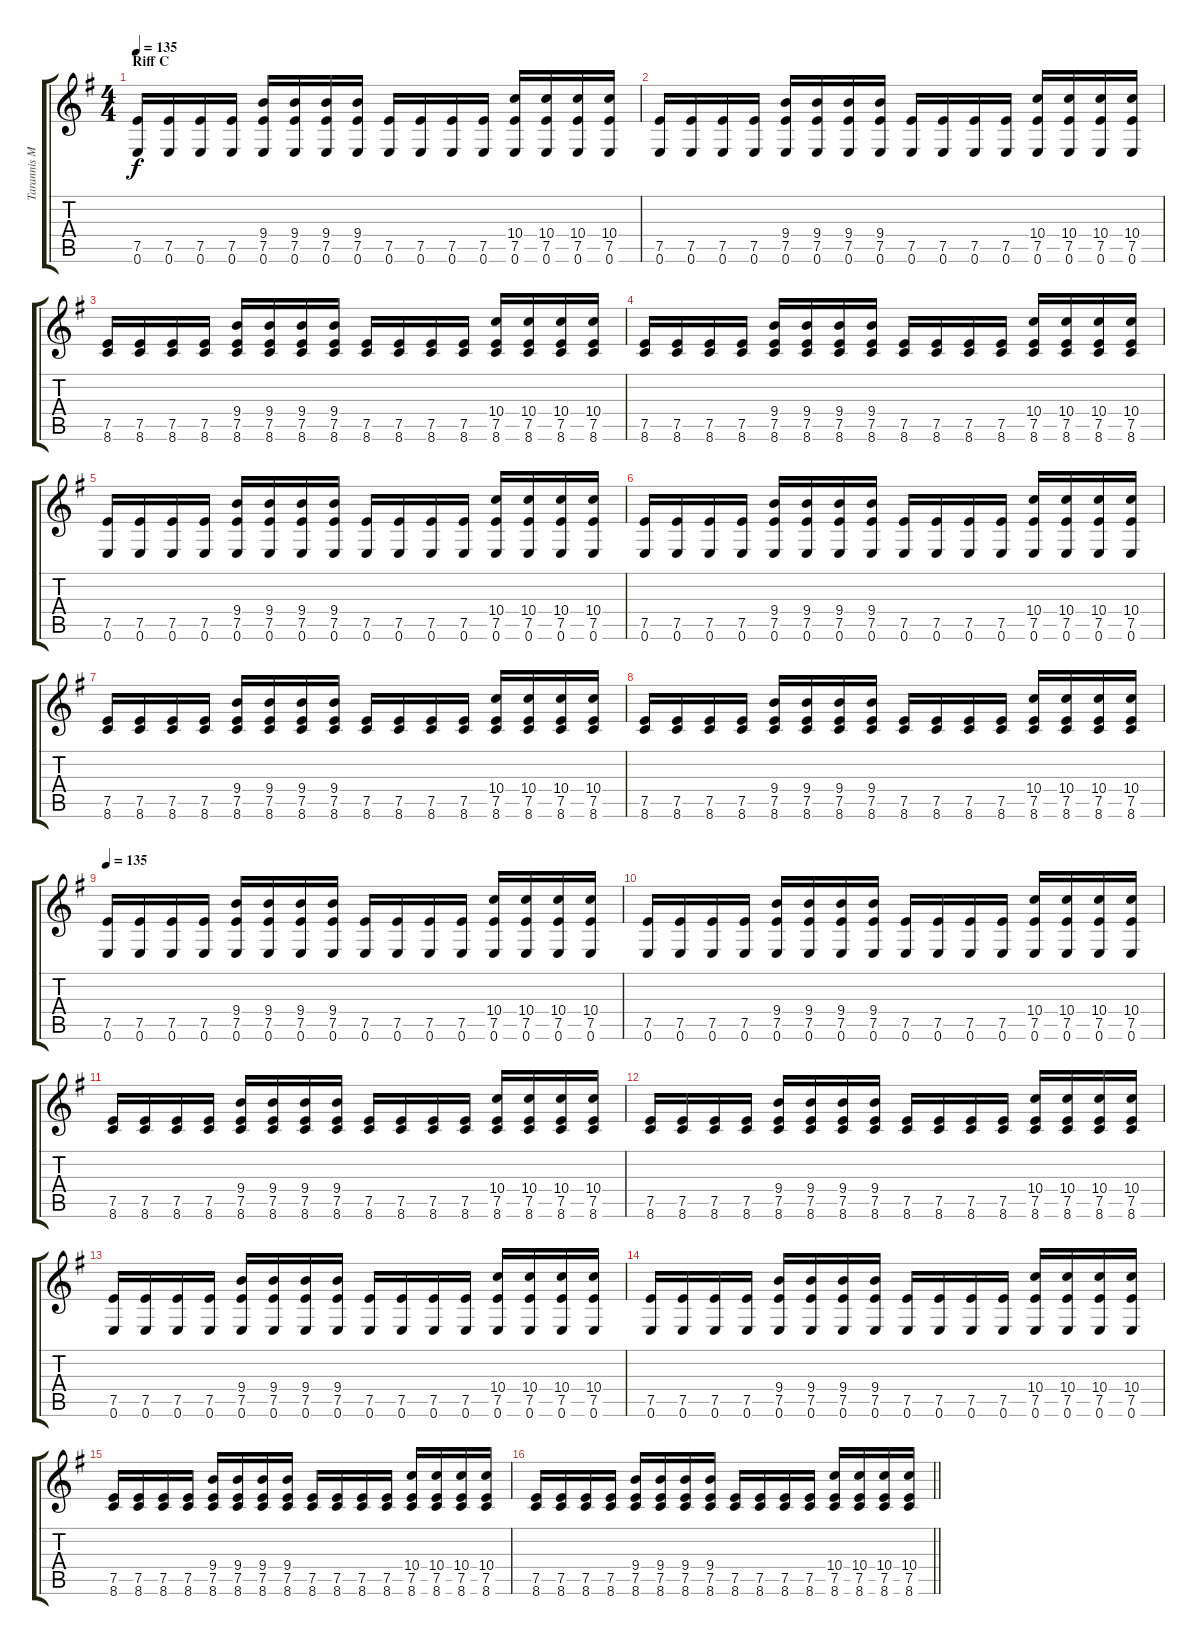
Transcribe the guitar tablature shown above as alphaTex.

\track ("Tarannis Moloch" "Tarannis M") {instrument overdrivenguitar}
\staff {score tabs}
\tuning (E4 B3 G3 D3 A2 E2) {hide}
\ts (4 4)
\section ("" "Riff C")
\tempo 135
\clef g2
\ks eminor
(7.5 0.6).16{dy f} (7.5 0.6).16 (7.5 0.6).16 (7.5 0.6).16 (9.4 7.5 0.6).16 (9.4 7.5 0.6).16 (9.4 7.5 0.6).16 (9.4 7.5 0.6).16 (7.5 0.6).16 (7.5 0.6).16 (7.5 0.6).16 (7.5 0.6).16 (10.4 7.5 0.6).16 (10.4 7.5 0.6).16 (10.4 7.5 0.6).16 (10.4 7.5 0.6).16 |
(7.5 0.6).16 (7.5 0.6).16 (7.5 0.6).16 (7.5 0.6).16 (9.4 7.5 0.6).16 (9.4 7.5 0.6).16 (9.4 7.5 0.6).16 (9.4 7.5 0.6).16 (7.5 0.6).16 (7.5 0.6).16 (7.5 0.6).16 (7.5 0.6).16 (10.4 7.5 0.6).16 (10.4 7.5 0.6).16 (10.4 7.5 0.6).16 (10.4 7.5 0.6).16 |
(7.5 8.6).16 (7.5 8.6).16 (7.5 8.6).16 (7.5 8.6).16 (9.4 7.5 8.6).16 (9.4 7.5 8.6).16 (9.4 7.5 8.6).16 (9.4 7.5 8.6).16 (7.5 8.6).16 (7.5 8.6).16 (7.5 8.6).16 (7.5 8.6).16 (10.4 7.5 8.6).16 (10.4 7.5 8.6).16 (10.4 7.5 8.6).16 (10.4 7.5 8.6).16 |
(7.5 8.6).16 (7.5 8.6).16 (7.5 8.6).16 (7.5 8.6).16 (9.4 7.5 8.6).16 (9.4 7.5 8.6).16 (9.4 7.5 8.6).16 (9.4 7.5 8.6).16 (7.5 8.6).16 (7.5 8.6).16 (7.5 8.6).16 (7.5 8.6).16 (10.4 7.5 8.6).16 (10.4 7.5 8.6).16 (10.4 7.5 8.6).16 (10.4 7.5 8.6).16 |
(7.5 0.6).16 (7.5 0.6).16 (7.5 0.6).16 (7.5 0.6).16 (9.4 7.5 0.6).16 (9.4 7.5 0.6).16 (9.4 7.5 0.6).16 (9.4 7.5 0.6).16 (7.5 0.6).16 (7.5 0.6).16 (7.5 0.6).16 (7.5 0.6).16 (10.4 7.5 0.6).16 (10.4 7.5 0.6).16 (10.4 7.5 0.6).16 (10.4 7.5 0.6).16 |
(7.5 0.6).16 (7.5 0.6).16 (7.5 0.6).16 (7.5 0.6).16 (9.4 7.5 0.6).16 (9.4 7.5 0.6).16 (9.4 7.5 0.6).16 (9.4 7.5 0.6).16 (7.5 0.6).16 (7.5 0.6).16 (7.5 0.6).16 (7.5 0.6).16 (10.4 7.5 0.6).16 (10.4 7.5 0.6).16 (10.4 7.5 0.6).16 (10.4 7.5 0.6).16 |
(7.5 8.6).16 (7.5 8.6).16 (7.5 8.6).16 (7.5 8.6).16 (9.4 7.5 8.6).16 (9.4 7.5 8.6).16 (9.4 7.5 8.6).16 (9.4 7.5 8.6).16 (7.5 8.6).16 (7.5 8.6).16 (7.5 8.6).16 (7.5 8.6).16 (10.4 7.5 8.6).16 (10.4 7.5 8.6).16 (10.4 7.5 8.6).16 (10.4 7.5 8.6).16 |
(7.5 8.6).16 (7.5 8.6).16 (7.5 8.6).16 (7.5 8.6).16 (9.4 7.5 8.6).16 (9.4 7.5 8.6).16 (9.4 7.5 8.6).16 (9.4 7.5 8.6).16 (7.5 8.6).16 (7.5 8.6).16 (7.5 8.6).16 (7.5 8.6).16 (10.4 7.5 8.6).16 (10.4 7.5 8.6).16 (10.4 7.5 8.6).16 (10.4 7.5 8.6).16 |
\tempo 135
(7.5 0.6).16 (7.5 0.6).16 (7.5 0.6).16 (7.5 0.6).16 (9.4 7.5 0.6).16 (9.4 7.5 0.6).16 (9.4 7.5 0.6).16 (9.4 7.5 0.6).16 (7.5 0.6).16 (7.5 0.6).16 (7.5 0.6).16 (7.5 0.6).16 (10.4 7.5 0.6).16 (10.4 7.5 0.6).16 (10.4 7.5 0.6).16 (10.4 7.5 0.6).16 |
(7.5 0.6).16 (7.5 0.6).16 (7.5 0.6).16 (7.5 0.6).16 (9.4 7.5 0.6).16 (9.4 7.5 0.6).16 (9.4 7.5 0.6).16 (9.4 7.5 0.6).16 (7.5 0.6).16 (7.5 0.6).16 (7.5 0.6).16 (7.5 0.6).16 (10.4 7.5 0.6).16 (10.4 7.5 0.6).16 (10.4 7.5 0.6).16 (10.4 7.5 0.6).16 |
(7.5 8.6).16 (7.5 8.6).16 (7.5 8.6).16 (7.5 8.6).16 (9.4 7.5 8.6).16 (9.4 7.5 8.6).16 (9.4 7.5 8.6).16 (9.4 7.5 8.6).16 (7.5 8.6).16 (7.5 8.6).16 (7.5 8.6).16 (7.5 8.6).16 (10.4 7.5 8.6).16 (10.4 7.5 8.6).16 (10.4 7.5 8.6).16 (10.4 7.5 8.6).16 |
(7.5 8.6).16 (7.5 8.6).16 (7.5 8.6).16 (7.5 8.6).16 (9.4 7.5 8.6).16 (9.4 7.5 8.6).16 (9.4 7.5 8.6).16 (9.4 7.5 8.6).16 (7.5 8.6).16 (7.5 8.6).16 (7.5 8.6).16 (7.5 8.6).16 (10.4 7.5 8.6).16 (10.4 7.5 8.6).16 (10.4 7.5 8.6).16 (10.4 7.5 8.6).16 |
(7.5 0.6).16 (7.5 0.6).16 (7.5 0.6).16 (7.5 0.6).16 (9.4 7.5 0.6).16 (9.4 7.5 0.6).16 (9.4 7.5 0.6).16 (9.4 7.5 0.6).16 (7.5 0.6).16 (7.5 0.6).16 (7.5 0.6).16 (7.5 0.6).16 (10.4 7.5 0.6).16 (10.4 7.5 0.6).16 (10.4 7.5 0.6).16 (10.4 7.5 0.6).16 |
(7.5 0.6).16 (7.5 0.6).16 (7.5 0.6).16 (7.5 0.6).16 (9.4 7.5 0.6).16 (9.4 7.5 0.6).16 (9.4 7.5 0.6).16 (9.4 7.5 0.6).16 (7.5 0.6).16 (7.5 0.6).16 (7.5 0.6).16 (7.5 0.6).16 (10.4 7.5 0.6).16 (10.4 7.5 0.6).16 (10.4 7.5 0.6).16 (10.4 7.5 0.6).16 |
(7.5 8.6).16 (7.5 8.6).16 (7.5 8.6).16 (7.5 8.6).16 (9.4 7.5 8.6).16 (9.4 7.5 8.6).16 (9.4 7.5 8.6).16 (9.4 7.5 8.6).16 (7.5 8.6).16 (7.5 8.6).16 (7.5 8.6).16 (7.5 8.6).16 (10.4 7.5 8.6).16 (10.4 7.5 8.6).16 (10.4 7.5 8.6).16 (10.4 7.5 8.6).16 |
\barLineRight lightlight
(7.5 8.6).16 (7.5 8.6).16 (7.5 8.6).16 (7.5 8.6).16 (9.4 7.5 8.6).16 (9.4 7.5 8.6).16 (9.4 7.5 8.6).16 (9.4 7.5 8.6).16 (7.5 8.6).16 (7.5 8.6).16 (7.5 8.6).16 (7.5 8.6).16 (10.4 7.5 8.6).16 (10.4 7.5 8.6).16 (10.4 7.5 8.6).16 (10.4 7.5 8.6).16
